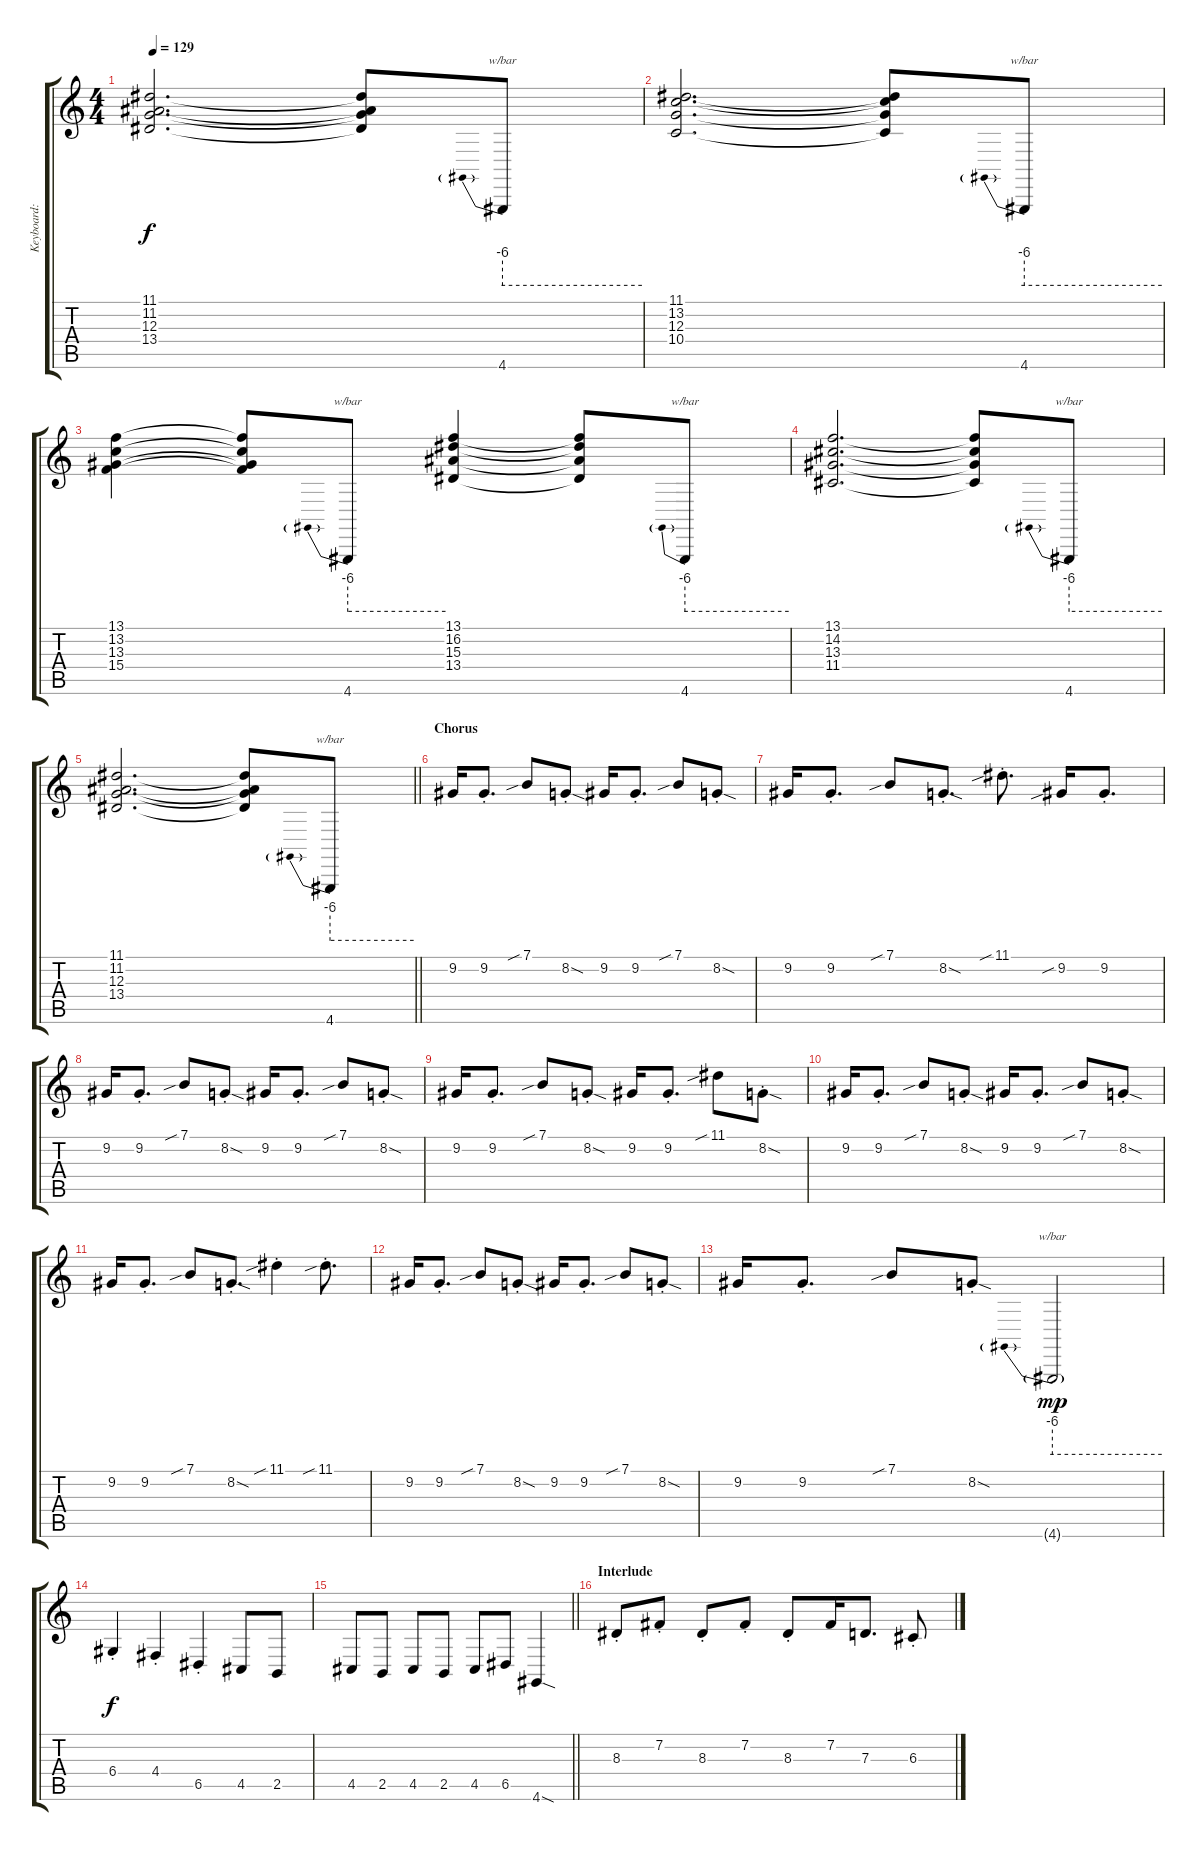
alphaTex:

\track ("Keyboard: Tsumugi Kotobuki" "Keyboard: ") {instrument lead2sawtooth}
\staff {score tabs}
\tuning (E4 B3 G3 D3 A2 E2) {hide}
\ts (4 4)
\tempo 129
\clef g2
\ks c
(11.1 11.2 12.3 13.4).2{d dy f} (11.1{t} 11.2{t} 12.3{t} 13.4{t}).8 4.6.8{tbe (predive default 0 -24 60 -24)} |
(11.1 13.2 12.3 10.4).2{d} (11.1{t} 13.2{t} 12.3{t} 10.4{t}).8 4.6.8{tbe (predive default 0 -24 60 -24)} |
(13.1 13.2 13.3 15.4).4 (13.1{t} 13.2{t} 13.3{t} 15.4{t}).8 4.6.8{tbe (predive default 0 -24 60 -24)} (13.1 16.2 15.3 13.4).4 (13.1{t} 16.2{t} 15.3{t} 13.4{t}).8 4.6.8{tbe (predive default 0 -24 60 -24)} |
(13.1 14.2 13.3 11.4).2{d} (13.1{t} 14.2{t} 13.3{t} 11.4{t}).8 4.6.8{tbe (predive default 0 -24 60 -24)} |
\barLineRight lightlight
(11.1 11.2 12.3 13.4).2{d} (11.1{t} 11.2{t} 12.3{t} 13.4{t}).8 4.6.8{tbe (predive default 0 -24 60 -24)} |
\section ("" "Chorus")
9.2.16{balance 0} 9.2{st}.8{d} 7.1{sib}.8 8.2{sod st}.8 9.2.16 9.2{st}.8{d} 7.1{sib}.8 8.2{sod st}.8 |
9.2.16 9.2{st}.8{d} 7.1{sib}.8 8.2{sod st}.8{d} 11.1{sib st}.8{d} 9.2{sib}.16 9.2{st}.8{d} |
9.2.16 9.2{st}.8{d} 7.1{sib}.8 8.2{sod st}.8 9.2.16 9.2{st}.8{d} 7.1{sib}.8 8.2{sod st}.8 |
9.2.16 9.2{st}.8{d} 7.1{sib}.8 8.2{sod st}.8 9.2.16 9.2{st}.8{d} 11.1{sib}.8 8.2{sod st}.8 |
9.2.16 9.2{st}.8{d} 7.1{sib}.8 8.2{sod st}.8 9.2.16 9.2{st}.8{d} 7.1{sib}.8 8.2{sod st}.8 |
9.2.16 9.2{st}.8{d} 7.1{sib}.8 8.2{sod st}.8{d} 11.1{sib st}.4 11.1{sib st}.8{d} |
9.2.16 9.2{st}.8{d} 7.1{sib}.8 8.2{sod st}.8 9.2.16 9.2{st}.8{d} 7.1{sib}.8 8.2{sod st}.8 |
9.2.16 9.2{st}.8{d} 7.1{sib}.8 8.2{sod st}.8 4.6{g}.2{tbe (predive default 0 -24 60 -24) dy mp} |
6.4{st}.4{dy f balance 8} 4.4{st}.4 6.5{st}.4 4.5.8 2.5.8 |
\barLineRight lightlight
4.5.8 2.5.8 4.5.8 2.5.8 4.5.8 6.5.8 4.6{sod}.4 |
\section ("" "Interlude")
8.3{st}.8 7.2{st}.8 8.3{st}.8 7.2{st}.8 8.3{st}.8 7.2.16 7.3.8{d} 6.3{st}.8
